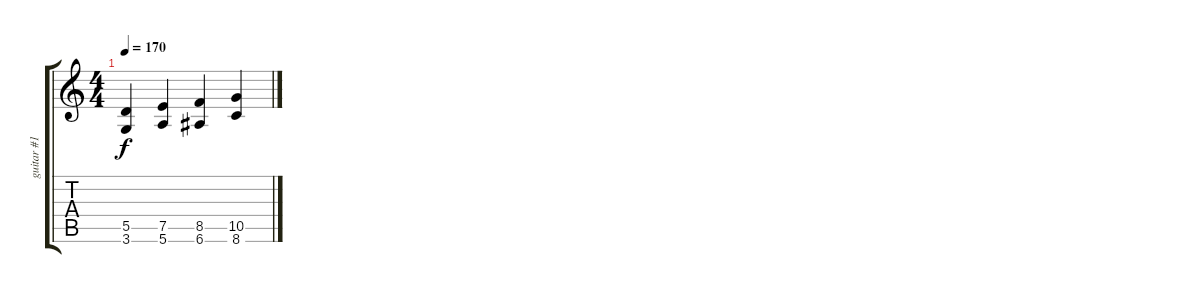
\track ("guitar #1" "guitar #1") {instrument distortionguitar}
\staff {score tabs}
\tuning (E4 B3 G3 D3 A2 E2) {hide}
\ts (4 4)
\tempo 170
\clef g2
\ks c
(5.5 3.6).4{dy f} (7.5 5.6).4 (8.5 6.6).4 (10.5 8.6).4
